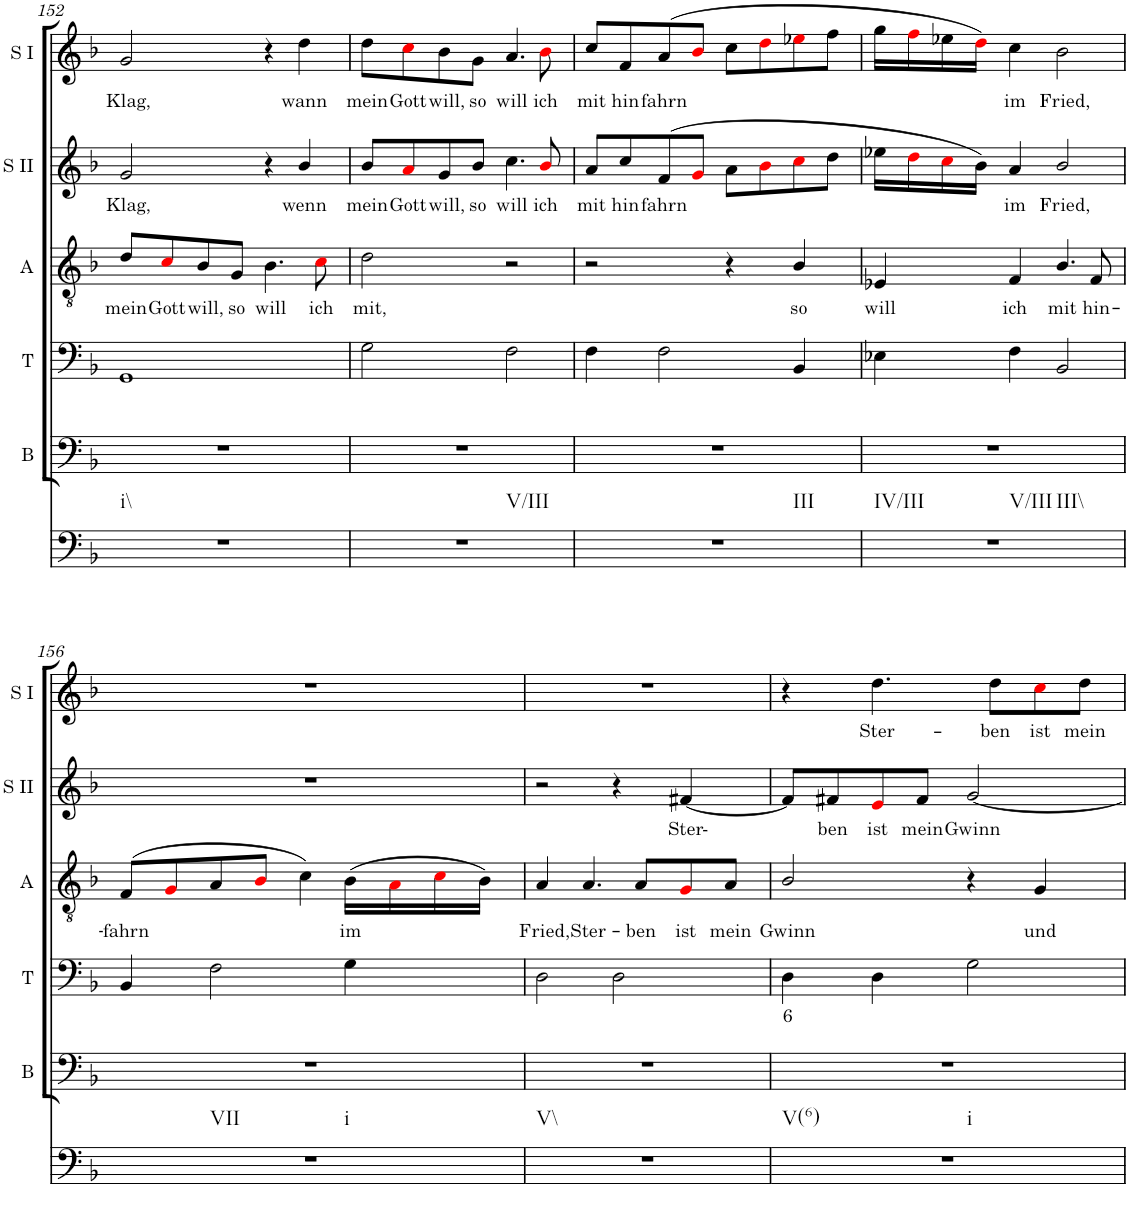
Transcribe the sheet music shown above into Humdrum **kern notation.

**kern	**kern	**kern	**text	**kern	**text	**kern	**text	**kern	**text
*part6	*part5	*part4	*part4	*part3	*part3	*part2	*part2	*part1	*part1
*staff6	*staff5	*staff4	*staff4	*staff3	*staff3	*staff2	*staff2	*staff1	*staff1
*I"Continuo	*I"Bass	*I"Tenor	*	*I"Alto	*	*I"Soprano II	*	*I"Soprano I	*
*	*I'B	*I'T	*	*I'A	*	*I'S II	*	*I'S I	*
!!LO:PB:g=z
*clefF4	*clefF4	*clefF4	*	*clefF4	*	*clefGv2	*	*clefG2	*
*k[b-]	*k[b-]	*k[b-]	*	*k[b-]	*	*k[b-]	*	*k[b-]	*
*M4/4	*M4/4	*M4/4	*	*M4/4	*	*M4/4	*	*M4/4	*
=152	=152	=152	=152	=152	=152	=152	=152	=152	=152
!LO:TX:b:t=i\\	!	!	!	!	!	!	!	!	!
!	!	!	!	!	!LO:LY:b	!	!LO:LY:b	!	!LO:LY:b
1r	1r	1GG	.	8d/L	mein	2g/	Klag,	2g/	Klag,
!	!	!	!	!	!LO:LY:b	!	!	!	!
.	.	.	.	8ci/	Gott	.	.	.	.
!	!	!	!	!	!LO:LY:b	!	!	!	!
.	.	.	.	8B-/	will,	.	.	.	.
!	!	!	!	!	!LO:LY:b	!	!	!	!
.	.	.	.	8G/J	so	.	.	.	.
!	!	!	!	!	!LO:LY:b	!	!	!	!
.	.	.	.	4.B-\	will	4r	.	4r	.
!	!	!	!	!	!	!	!LO:LY:b	!	!LO:LY:b
.	.	.	.	.	.	4b-/	wenn	4dd\	wann
!	!	!	!	!	!LO:LY:b	!	!	!	!
.	.	.	.	8ci\	ich	.	.	.	.
=153	=153	=153	=153	=153	=153	=153	=153	=153	=153
!LO:TX:b:t=V/III	!	!	!	!	!	!	!	!	!
!	!	!	!	!	!LO:LY:b	!	!LO:LY:b	!	!LO:LY:b
1r	1r	2G\	.	2d\	mit,	8b-/L	mein	8dd\L	mein
!	!	!	!	!	!	!	!LO:LY:b	!	!LO:LY:b
.	.	.	.	.	.	8ai/	Gott	8cci\	Gott
!	!	!	!	!	!	!	!LO:LY:b	!	!LO:LY:b
.	.	.	.	.	.	8g/	will,	8b-\	will,
!	!	!	!	!	!	!	!LO:LY:b	!	!LO:LY:b
.	.	.	.	.	.	8b-/J	so	8g\J	so
!	!	!	!	!	!	!	!LO:LY:b	!	!LO:LY:b
.	.	2F\	.	2r	.	4.cc\	will	4.a/	will
!	!	!	!	!	!	!	!LO:LY:b	!	!LO:LY:b
.	.	.	.	.	.	8b-i/	ich	8b-i\	ich
=154	=154	=154	=154	=154	=154	=154	=154	=154	=154
!LO:TX:b:t=III	!	!	!	!	!	!	!	!	!
!	!	!	!	!	!	!	!LO:LY:b	!	!LO:LY:b
1r	1r	4F\	.	2r	.	8a/L	mit	8cc/L	mit
!	!	!	!	!	!	!	!LO:LY:b	!	!LO:LY:b
.	.	.	.	.	.	8cc/	hin-	8f/	hin-
!	!	!	!	!	!	!	!LO:LY:b	!	!LO:LY:b
.	.	2F\	.	.	.	(8f/	fahrn	(8a/	fahrn
.	.	.	.	.	.	8gi/J	.	8b-i/J	.
.	.	.	.	4r	.	8a\L	.	8cc\L	.
.	.	.	.	.	.	8b-i\	.	8ddi\	.
!	!	!	!	!	!LO:LY:b	!	!	!	!
.	.	4BB-/	.	4B-/	so	8cci\	.	8ee-Xi\	.
.	.	.	.	.	.	8dd\J	.	8ff\J	.
=155	=155	=155	=155	=155	=155	=155	=155	=155	=155
!LO:TX:b:t=IV/III	!	!	!	!	!	!	!	!	!
!LO:TX:b:t=V/III	!	!	!	!	!	!	!	!	!
!LO:TX:b:t=III\\	!	!	!	!	!	!	!	!	!
!	!	!	!	!	!LO:LY:b	!	!	!	!
1r	1r	4E-X\	.	4E-X/	will	16ee-X\LL	.	16gg\LL	.
.	.	.	.	.	.	16ddi\	.	16ffi\	.
.	.	.	.	.	.	16cci\	.	16ee-X\	.
.	.	.	.	.	.	16b-\JJ)	.	16ddi\JJ)	.
!	!	!	!	!	!LO:LY:b	!	!LO:LY:b	!	!LO:LY:b
.	.	4F\	.	4F/	ich	4a/	im	4cc\	im
!	!	!	!	!	!LO:LY:b	!	!LO:LY:b	!	!LO:LY:b
.	.	2BB-/	.	4.B-/	mit	2b-/	Fried,	2b-\	Fried,
!	!	!	!	!	!LO:LY:b	!	!	!	!
.	.	.	.	8F/	hin-	.	.	.	.
!!LO:LB:g=z
=156	=156	=156	=156	=156	=156	=156	=156	=156	=156
!LO:TX:b:t=VII	!	!	!	!	!	!	!	!	!
!LO:TX:b:t=i	!	!	!	!	!	!	!	!	!
!	!	!	!	!	!LO:LY:b	!	!	!	!
1r	1r	4BB-/	.	(8F/L	fahrn	1r	.	1r	.
.	.	.	.	8Gi/	.	.	.	.	.
.	.	2F\	.	8A/	.	.	.	.	.
.	.	.	.	8B-i/J	.	.	.	.	.
.	.	.	.	4c\)	.	.	.	.	.
!	!	!	!	!	!LO:LY:b	!	!	!	!
.	.	4G\	.	(16B-\LL	im	.	.	.	.
.	.	.	.	16Ai\	.	.	.	.	.
.	.	.	.	16ci\	.	.	.	.	.
.	.	.	.	16B-\JJ)	.	.	.	.	.
=157	=157	=157	=157	=157	=157	=157	=157	=157	=157
!LO:TX:b:t=V\\	!	!	!	!	!	!	!	!	!
!	!	!	!	!	!LO:LY:b	!	!	!	!
1r	1r	2D\	.	4A/	Fried,	2r	.	1r	.
!	!	!	!	!	!LO:LY:b	!	!	!	!
.	.	.	.	4.A/	Ster-	.	.	.	.
.	.	2D\	.	.	.	4r	.	.	.
!	!	!	!	!	!LO:LY:b	!	!	!	!
.	.	.	.	8A/L	ben	.	.	.	.
!	!	!	!	!	!LO:LY:b	!	!LO:LY:b	!	!
.	.	.	.	8Gi/	ist	[4f#X/	Ster-	.	.
!	!	!	!	!	!LO:LY:b	!	!	!	!
.	.	.	.	8A/J	mein	.	.	.	.
=158	=158	=158	=158	=158	=158	=158	=158	=158	=158
!LO:TX:b:t=V(6)	!	!	!	!	!	!	!	!	!
!LO:TX:b:t=i	!	!	!	!	!	!	!	!	!
!	!	!	!LO:LY:b	!	!LO:LY:b	!	!	!	!
1r	1r	4D\	6	2B-/	Gwinn	8f#/L]	.	4r	.
!	!	!	!	!	!	!	!LO:LY:b	!	!
.	.	.	.	.	.	8f#X/	ben	.	.
!	!	!	!	!	!	!	!LO:LY:b	!	!LO:LY:b
.	.	4D\	.	.	.	8ei/	ist	4.dd\	Ster-
!	!	!	!	!	!	!	!LO:LY:b	!	!
.	.	.	.	.	.	8f#/J	mein	.	.
!	!	!	!	!	!	!	!LO:LY:b	!	!
.	.	2G\	.	4r	.	[2g/	Gwinn	.	.
!	!	!	!	!	!	!	!	!	!LO:LY:b
.	.	.	.	.	.	.	.	8dd\L	ben
!	!	!	!	!	!LO:LY:b	!	!	!	!LO:LY:b
.	.	.	.	4G/	und	.	.	8cci\	ist
!	!	!	!	!	!	!	!	!	!LO:LY:b
.	.	.	.	.	.	.	.	8dd\J	mein
=	=	=	=	=	=	=	=	=	=
*-	*-	*-	*-	*-	*-	*-	*-	*-	*-
